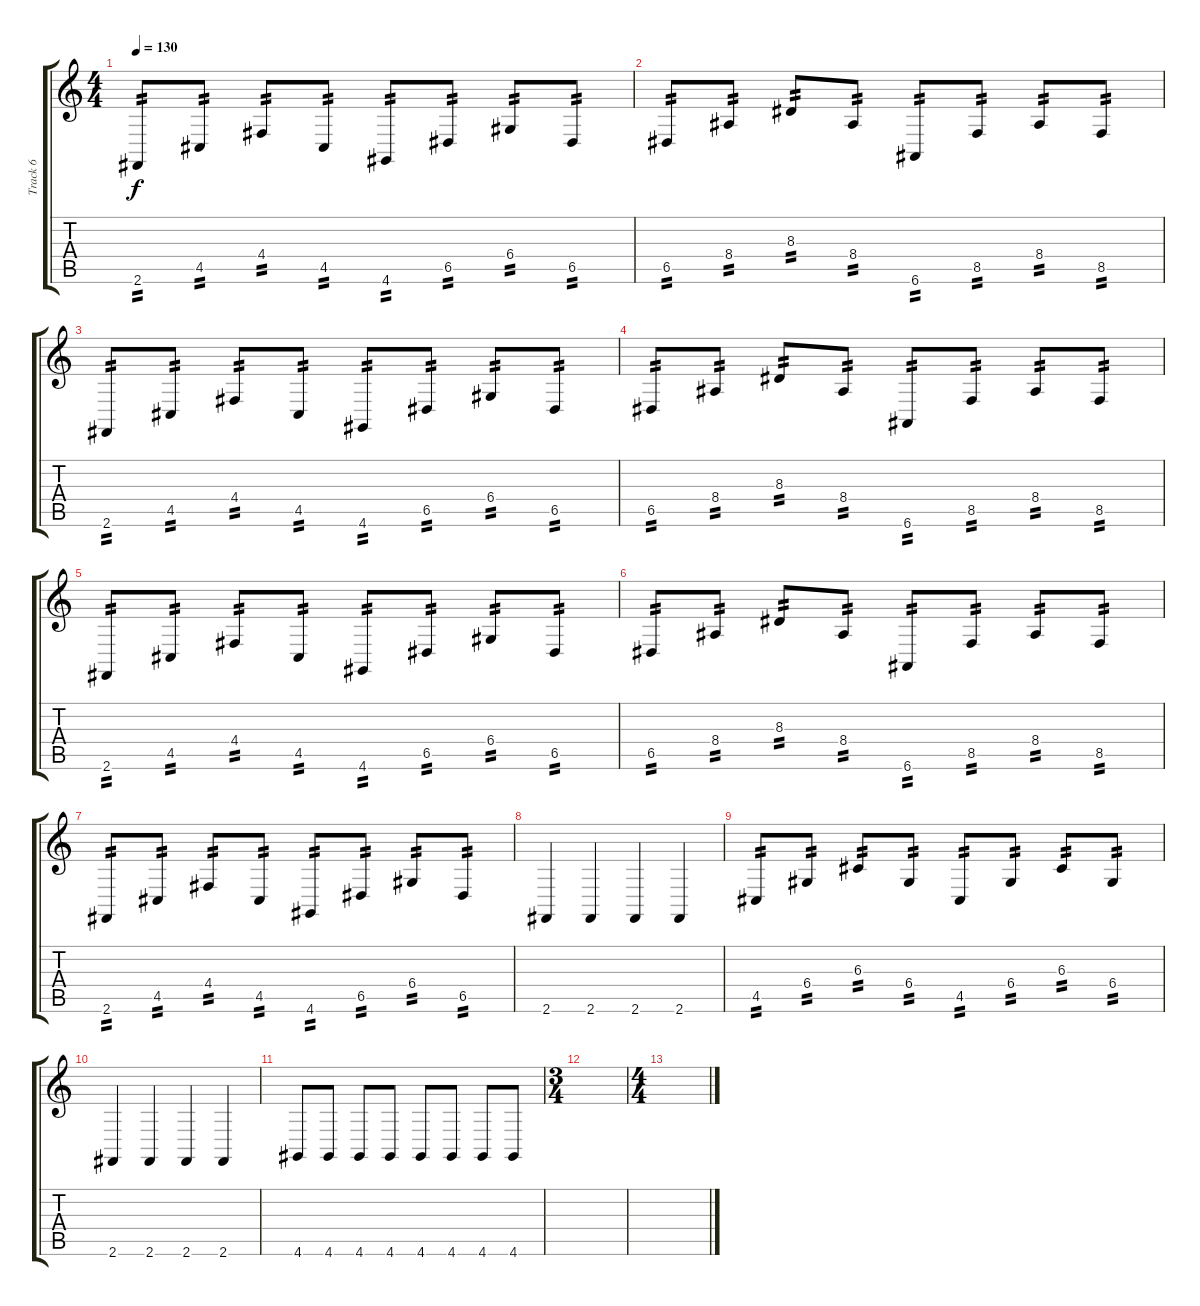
\track ("Track 6" "Track 6") {instrument lead1square}
\staff {score tabs}
\tuning (E4 B3 G3 D3 A2 E2) {hide}
\ts (4 4)
\tempo 130
\clef g2
\ks c
2.6.8{tp 2 dy f} 4.5.8{tp 2} 4.4.8{tp 2} 4.5.8{tp 2} 4.6.8{tp 2} 6.5.8{tp 2} 6.4.8{tp 2} 6.5.8{tp 2} |
6.5.8{tp 2} 8.4.8{tp 2} 8.3.8{tp 2} 8.4.8{tp 2} 6.6.8{tp 2} 8.5.8{tp 2} 8.4.8{tp 2} 8.5.8{tp 2} |
2.6.8{tp 2} 4.5.8{tp 2} 4.4.8{tp 2} 4.5.8{tp 2} 4.6.8{tp 2} 6.5.8{tp 2} 6.4.8{tp 2} 6.5.8{tp 2} |
6.5.8{tp 2} 8.4.8{tp 2} 8.3.8{tp 2} 8.4.8{tp 2} 6.6.8{tp 2} 8.5.8{tp 2} 8.4.8{tp 2} 8.5.8{tp 2} |
2.6.8{tp 2} 4.5.8{tp 2} 4.4.8{tp 2} 4.5.8{tp 2} 4.6.8{tp 2} 6.5.8{tp 2} 6.4.8{tp 2} 6.5.8{tp 2} |
6.5.8{tp 2} 8.4.8{tp 2} 8.3.8{tp 2} 8.4.8{tp 2} 6.6.8{tp 2} 8.5.8{tp 2} 8.4.8{tp 2} 8.5.8{tp 2} |
2.6.8{tp 2} 4.5.8{tp 2} 4.4.8{tp 2} 4.5.8{tp 2} 4.6.8{tp 2} 6.5.8{tp 2} 6.4.8{tp 2} 6.5.8{tp 2} |
2.6.4 2.6.4 2.6.4 2.6.4 |
4.5.8{tp 2} 6.4.8{tp 2} 6.3.8{tp 2} 6.4.8{tp 2} 4.5.8{tp 2} 6.4.8{tp 2} 6.3.8{tp 2} 6.4.8{tp 2} |
2.6.4 2.6.4 2.6.4 2.6.4 |
4.6.8 4.6.8 4.6.8 4.6.8 4.6.8 4.6.8 4.6.8 4.6.8 |
\ts (3 4)
|
\ts (4 4)
